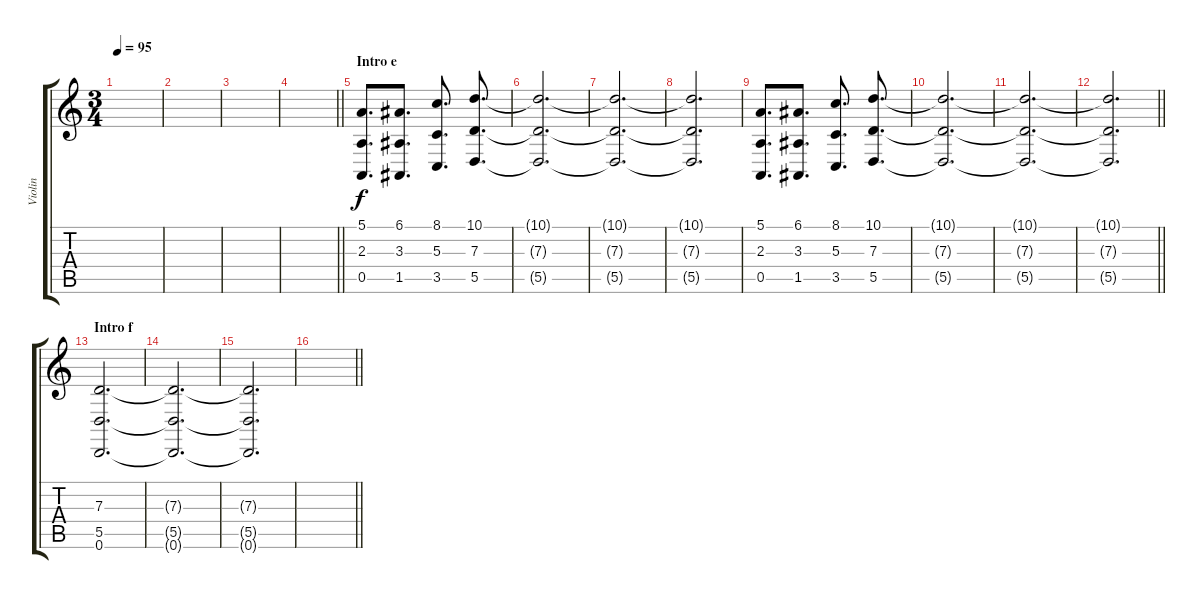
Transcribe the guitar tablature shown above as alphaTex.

\track ("Violin" "Violin") {instrument stringensemble1}
\staff {score tabs}
\tuning (E4 B3 G3 D3 A2 D2) {hide}
\ts (3 4)
\tempo 95
\clef g2
\ks c
|
|
|
\barLineRight lightlight
|
\section ("" "Intro e")
(5.1 2.3 0.5).8{d volume 13} (6.1 3.3 1.5).8{d} (8.1 5.3 3.5).8{d} (10.1 7.3 5.5).8{d} |
(10.1{t} 7.3{t} 5.5{t}).2{d} |
(10.1{t} 7.3{t} 5.5{t}).2{d} |
(10.1{t} 7.3{t} 5.5{t}).2{d} |
(5.1 2.3 0.5).8{d} (6.1 3.3 1.5).8{d} (8.1 5.3 3.5).8{d} (10.1 7.3 5.5).8{d} |
(10.1{t} 7.3{t} 5.5{t}).2{d} |
(10.1{t} 7.3{t} 5.5{t}).2{d} |
\barLineRight lightlight
(10.1{t} 7.3{t} 5.5{t}).2{d} |
\section ("" "Intro f")
(7.3 5.5 0.6).2{d volume 9} |
(7.3{t} 5.5{t} 0.6{t}).2{d} |
(7.3{t} 5.5{t} 0.6{t}).2{d} |
\barLineRight lightlight
